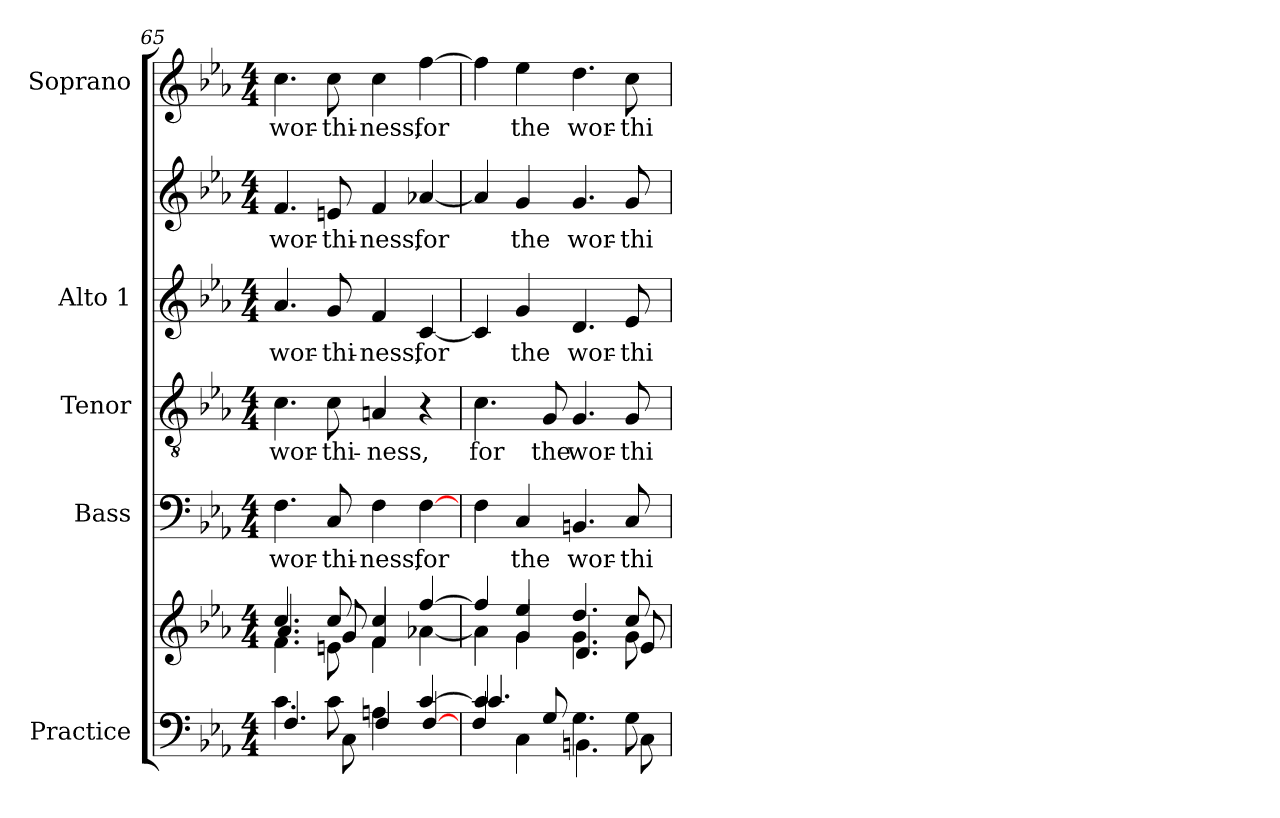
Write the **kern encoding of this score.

**kern	**kern	**kern	**text	**kern	**text	**kern	**text	**kern	**text	**kern	**text
*part5	*part5	*part4	*part4	*part3	*part3	*part2	*part2	*part2	*part2	*part1	*part1
*staff7	*staff6	*staff5	*staff5	*staff4	*staff4	*staff3	*staff3	*staff2	*staff2	*staff1	*staff1
*I"Practice	*	*I"Bass	*	*I"Tenor	*	*I"Alto 1	*	*	*	*I"Soprano	*
*	*	*I'B	*	*I'T	*	*I'A	*	*	*	*I'S	*
*clefF4	*clefG2	*clefF4	*	*clefGv2	*	*clefG2	*	*clefG2	*	*clefG2	*
*k[b-e-a-]	*k[b-e-a-]	*k[b-e-a-]	*	*k[b-e-a-]	*	*k[b-e-a-]	*	*k[b-e-a-]	*	*k[b-e-a-]	*
*E-:	*E-:	*E-:	*	*E-:	*	*E-:	*	*E-:	*	*E-:	*
*M4/4	*M4/4	*M4/4	*	*M4/4	*	*M4/4	*	*M4/4	*	*M4/4	*
=65	=65	=65	=65	=65	=65	=65	=65	=65	=65	=65	=65
*^	*^	*	*	*	*	*	*	*	*	*	*
*	*^	*	*^	*	*	*	*	*	*	*	*	*	*
!	!	!	!	!	!	!	!LO:LY:b	!	!LO:LY:b	!	!LO:LY:b	!	!LO:LY:b	!	!LO:LY:b
2.ryy	4.c	4.F	4.cc/	4.f	4.a-	4.F	wor-	4.c	wor-	4.a-	wor-	4.f	wor-	4.cc	wor-
!	!	!	!	!	!	!	!LO:LY:b	!	!LO:LY:b	!	!LO:LY:b	!	!LO:LY:b	!	!LO:LY:b
.	8c	8C\	8cc/	8en	8g	8C	-thi-	8c	-thi-	8g	-thi-	8en	-thi-	8cc	-thi-
!	!	!	!	!	!	!	!LO:LY:b	!	!LO:LY:b	!	!LO:LY:b	!	!LO:LY:b	!	!LO:LY:b
.	4An	4F	4cc/	4f	4f	4F	-ness,	4An	-ness,	4f	-ness,	4f	-ness,	4cc	-ness,
!	!	!	!	!	!	!	!LO:LY:b	!	!	!	!LO:LY:b	!	!LO:LY:b	!	!LO:LY:b
[4c	4ryy	[4F	[4ff/	[4a-X	4ryy	[4F	for	4r	.	[4c	for	[4a-X	for	[4ff	for
=66	=66	=66	=66	=66	=66	=66	=66	=66	=66	=66	=66	=66	=66	=66	=66
!	!	!	!	!	!	!	!	!	!LO:LY:b	!	!	!	!	!	!
4c]	4.c/	4F	4ff/]	4a-]	4ryy	4F	.	4.c	for	4c]	.	4a-]	.	4ff]	.
!	!	!	!	!	!	!	!LO:LY:b	!	!	!	!LO:LY:b	!	!LO:LY:b	!	!LO:LY:b
2.ryy	.	4C\	4ee-/	4g	4g	4C	the	.	.	4g	-the	4g	the	4ee-	the
!	!	!	!	!	!	!	!	!	!LO:LY:b	!	!	!	!	!	!
.	8G/	.	.	.	.	.	.	8G	the	.	.	.	.	.	.
!	!	!	!	!	!	!	!LO:LY:b	!	!LO:LY:b	!	!LO:LY:b	!	!LO:LY:b	!	!LO:LY:b
.	4.G\	4.BBn\	4.dd/	4.g	4.d	4.BBn	wor-	4.G	wor-	4.d	wor-	4.g	wor-	4.dd	wor-
!	!	!	!	!	!	!	!LO:LY:b	!	!LO:LY:b	!	!LO:LY:b	!	!LO:LY:b	!	!LO:LY:b
.	8G	8C\	8cc/	8g	8e-	8C	-thi-	8G	-thi-	8e-	-thi-	8g	-thi-	8cc	-thi-
*v	*v	*v	*	*	*	*	*	*	*	*	*	*	*	*	*
*	*v	*v	*v	*	*	*	*	*	*	*	*	*	*
=	=	=	=	=	=	=	=	=	=	=	=
*-	*-	*-	*-	*-	*-	*-	*-	*-	*-	*-	*-
